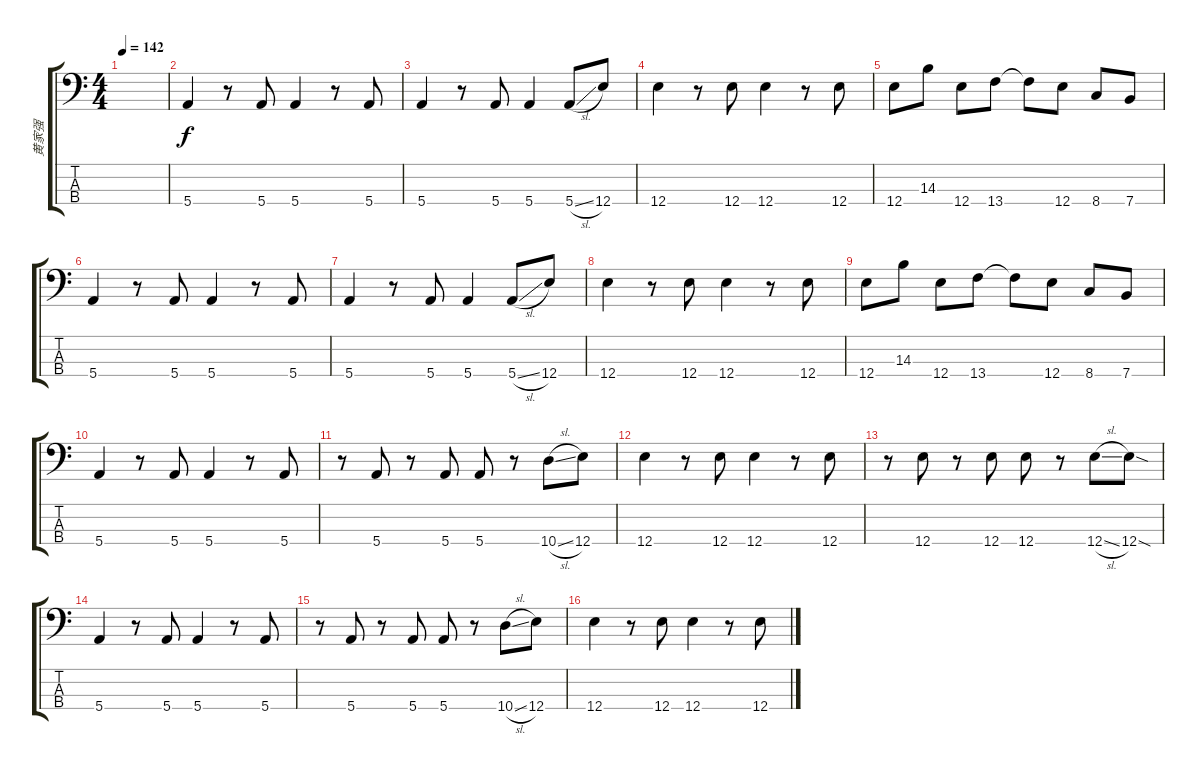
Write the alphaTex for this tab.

\track ("黄家强" "黄家强") {instrument electricbassfinger}
\staff {score tabs}
\tuning (G2 D2 A1 E1) {hide}
\ts (4 4)
\tempo 142
\clef f4
\ks c
|
5.4.4 r.8 5.4.8 5.4.4 r.8 5.4.8 |
5.4.4 r.8 5.4.8 5.4.4 5.4{sl}.8 12.4.8 |
12.4.4 r.8 12.4.8 12.4.4 r.8 12.4.8 |
12.4.8 14.3.8 12.4.8 13.4.8 13.4{t}.8 12.4.8 8.4.8 7.4.8 |
5.4.4 r.8 5.4.8 5.4.4 r.8 5.4.8 |
5.4.4 r.8 5.4.8 5.4.4 5.4{sl}.8 12.4.8 |
12.4.4 r.8 12.4.8 12.4.4 r.8 12.4.8 |
12.4.8 14.3.8 12.4.8 13.4.8 13.4{t}.8 12.4.8 8.4.8 7.4.8 |
5.4.4 r.8 5.4.8 5.4.4 r.8 5.4.8 |
r.8 5.4.8 r.8 5.4.8 5.4.8 r.8 10.4{sl}.8 12.4.8 |
12.4.4 r.8 12.4.8 12.4.4 r.8 12.4.8 |
r.8 12.4.8 r.8 12.4.8 12.4.8 r.8 12.4{sl}.8 12.4{sod}.8 |
5.4.4 r.8 5.4.8 5.4.4 r.8 5.4.8 |
r.8 5.4.8 r.8 5.4.8 5.4.8 r.8 10.4{sl}.8 12.4.8 |
12.4.4 r.8 12.4.8 12.4.4 r.8 12.4.8
